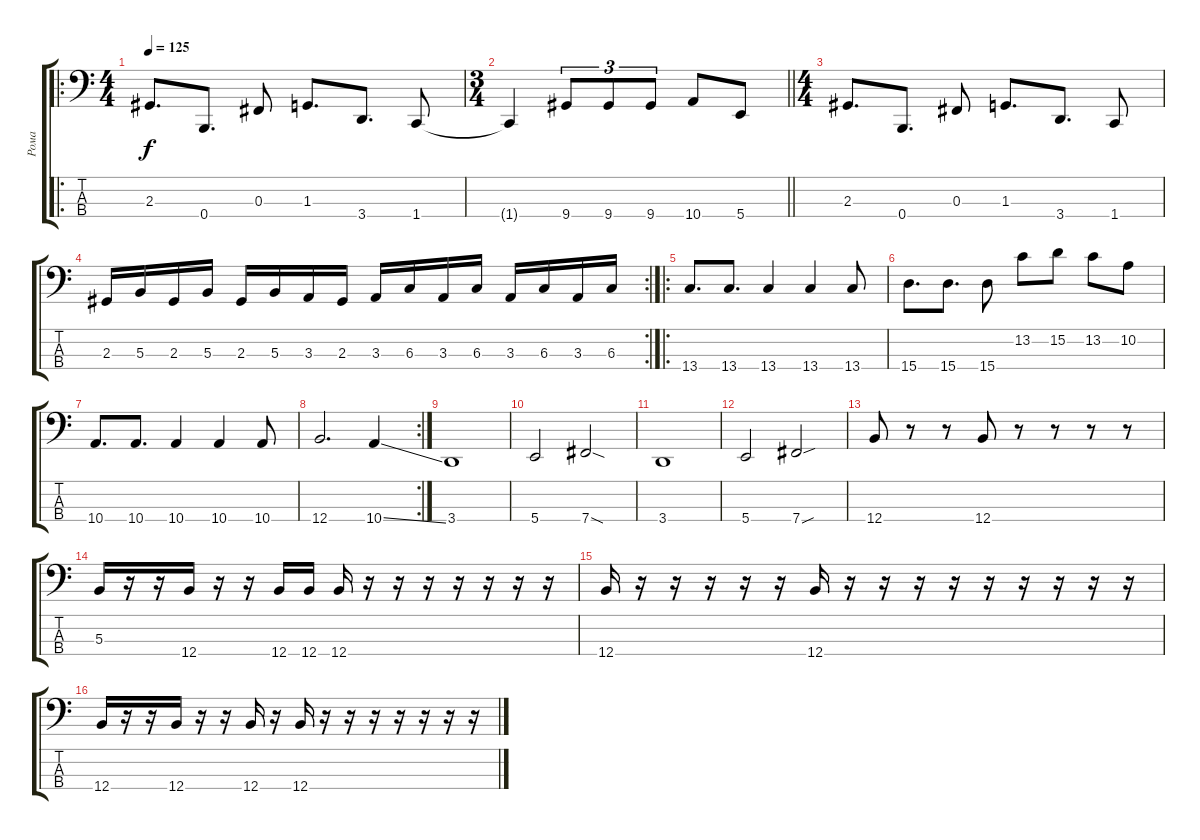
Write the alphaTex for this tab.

\track ("Рома" "Рома") {instrument electricbasspick}
\staff {score tabs}
\tuning (E2 B1 Gb1 B0) {hide}
\ro
\ts (4 4)
\tempo 125
\clef f4
\ks c
2.3.8{d dy f} 0.4.8{d} 0.3.8 1.3.8{d} 3.4.8{d} 1.4.8 |
\ts (3 4)
\barLineRight lightlight
1.4{t}.4 9.4.8{tu (3 2)} 9.4.8{tu (3 2)} 9.4.8{tu (3 2)} 10.4.8 5.4.8 |
\ts (4 4)
2.3.8{d} 0.4.8{d} 0.3.8 1.3.8{d} 3.4.8{d} 1.4.8 |
\rc 2
2.3.16 5.3.16 2.3.16 5.3.16 2.3.16 5.3.16 3.3.16 2.3.16 3.3.16 6.3.16 3.3.16 6.3.16 3.3.16 6.3.16 3.3.16 6.3.16 |
\ro
13.4.8{d} 13.4.8{d} 13.4.4 13.4.4 13.4.8 |
15.4.8{d} 15.4.8{d} 15.4.8 13.2.8 15.2.8 13.2.8 10.2.8 |
10.4.8{d} 10.4.8{d} 10.4.4 10.4.4 10.4.8 |
\rc 2
12.4.2{d} 10.4{ss}.4 |
3.4.1 |
5.4.2 7.4{sod}.2 |
3.4.1 |
5.4.2 7.4{sou}.2 |
12.4.8 r.8 r.8 12.4.8 r.8 r.8 r.8 r.8 |
5.3.16 r.16 r.16 12.4.16 r.16 r.16 12.4.16 12.4.16 12.4.16 r.16 r.16 r.16 r.16 r.16 r.16 r.16 |
12.4.16 r.16 r.16 r.16 r.16 r.16 12.4.16 r.16 r.16 r.16 r.16 r.16 r.16 r.16 r.16 r.16 |
12.4.16 r.16 r.16 12.4.16 r.16 r.16 12.4.16 r.16 12.4.16 r.16 r.16 r.16 r.16 r.16 r.16 r.16
